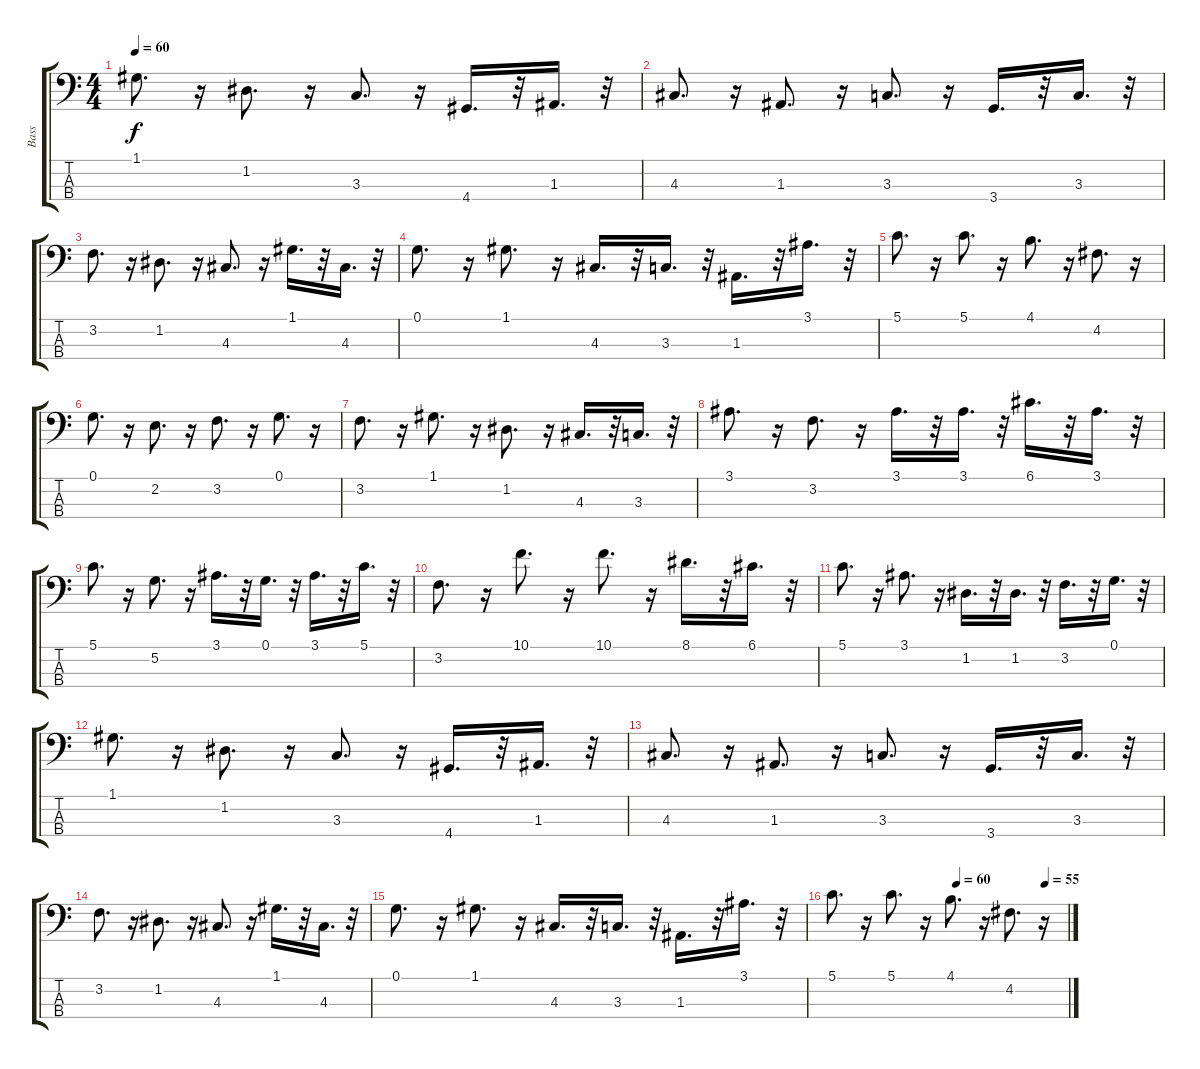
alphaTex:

\track ("Bass" "Bass") {instrument acousticbass}
\staff {score tabs}
\tuning (G2 D2 A1 E1) {hide}
\ts (4 4)
\tempo 60
\clef f4
\ks c
1.1.8{d dy f} r.16 1.2.8{d} r.16 3.3.8{d} r.16 4.4.16{d} r.32 1.3.16{d} r.32 |
4.3.8{d} r.16 1.3.8{d} r.16 3.3.8{d} r.16 3.4.16{d} r.32 3.3.16{d} r.32 |
3.2.8{d} r.16 1.2.8{d} r.16 4.3.8{d} r.16 1.1.16{d} r.32 4.3.16{d} r.32 |
0.1.8{d} r.16 1.1.8{d} r.16 4.3.16{d} r.32 3.3.16{d} r.32 1.3.16{d} r.32 3.1.16{d} r.32 |
5.1.8{d} r.16 5.1.8{d} r.16 4.1.8{d} r.16 4.2.8{d} r.16 |
0.1.8{d} r.16 2.2.8{d} r.16 3.2.8{d} r.16 0.1.8{d} r.16 |
3.2.8{d} r.16 1.1.8{d} r.16 1.2.8{d} r.16 4.3.16{d} r.32 3.3.16{d} r.32 |
3.1.8{d} r.16 3.2.8{d} r.16 3.1.16{d} r.32 3.1.16{d} r.32 6.1.16{d} r.32 3.1.16{d} r.32 |
5.1.8{d} r.16 5.2.8{d} r.16 3.1.16{d} r.32 0.1.16{d} r.32 3.1.16{d} r.32 5.1.16{d} r.32 |
3.2.8{d} r.16 10.1.8{d} r.16 10.1.8{d} r.16 8.1.16{d} r.32 6.1.16{d} r.32 |
5.1.8{d} r.16 3.1.8{d} r.16 1.2.16{d} r.32 1.2.16{d} r.32 3.2.16{d} r.32 0.1.16{d} r.32 |
1.1.8{d} r.16 1.2.8{d} r.16 3.3.8{d} r.16 4.4.16{d} r.32 1.3.16{d} r.32 |
4.3.8{d} r.16 1.3.8{d} r.16 3.3.8{d} r.16 3.4.16{d} r.32 3.3.16{d} r.32 |
3.2.8{d} r.16 1.2.8{d} r.16 4.3.8{d} r.16 1.1.16{d} r.32 4.3.16{d} r.32 |
0.1.8{d} r.16 1.1.8{d} r.16 4.3.16{d} r.32 3.3.16{d} r.32 1.3.16{d} r.32 3.1.16{d} r.32 |
\tempo (60 0.53125)
\tempo (55 0.90625)
5.1.8{d} r.16 5.1.8{d} r.16 4.1.8{d} r.16 4.2.8{d} r.16
